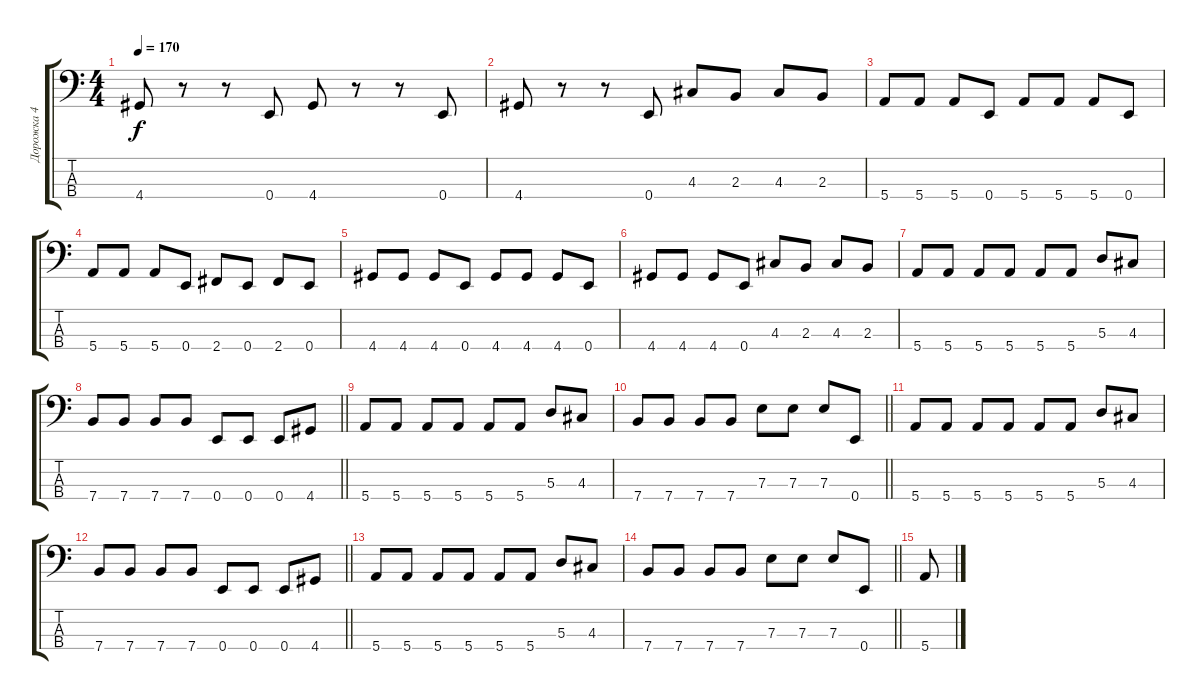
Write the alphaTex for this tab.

\track ("Дорожка 4" "Дорожка 4") {solo instrument electricbasspick}
\staff {score tabs}
\tuning (G2 D2 A1 E1) {hide}
\ts (4 4)
\tempo 170
\clef f4
\ks c
4.4.8{dy f} r.8 r.8 0.4.8 4.4.8 r.8 r.8 0.4.8 |
4.4.8 r.8 r.8 0.4.8 4.3.8 2.3.8 4.3.8 2.3.8 |
5.4.8 5.4.8 5.4.8 0.4.8 5.4.8 5.4.8 5.4.8 0.4.8 |
5.4.8 5.4.8 5.4.8 0.4.8 2.4.8 0.4.8 2.4.8 0.4.8 |
4.4.8 4.4.8 4.4.8 0.4.8 4.4.8 4.4.8 4.4.8 0.4.8 |
4.4.8 4.4.8 4.4.8 0.4.8 4.3.8 2.3.8 4.3.8 2.3.8 |
5.4.8 5.4.8 5.4.8 5.4.8 5.4.8 5.4.8 5.3.8 4.3.8 |
\barLineRight lightlight
7.4.8 7.4.8 7.4.8 7.4.8 0.4.8 0.4.8 0.4.8 4.4.8 |
5.4.8 5.4.8 5.4.8 5.4.8 5.4.8 5.4.8 5.3.8 4.3.8 |
\barLineRight lightlight
7.4.8 7.4.8 7.4.8 7.4.8 7.3.8 7.3.8 7.3.8 0.4.8 |
5.4.8 5.4.8 5.4.8 5.4.8 5.4.8 5.4.8 5.3.8 4.3.8 |
\barLineRight lightlight
7.4.8 7.4.8 7.4.8 7.4.8 0.4.8 0.4.8 0.4.8 4.4.8 |
5.4.8 5.4.8 5.4.8 5.4.8 5.4.8 5.4.8 5.3.8 4.3.8 |
\barLineRight lightlight
7.4.8 7.4.8 7.4.8 7.4.8 7.3.8 7.3.8 7.3.8 0.4.8 |
5.4.8
